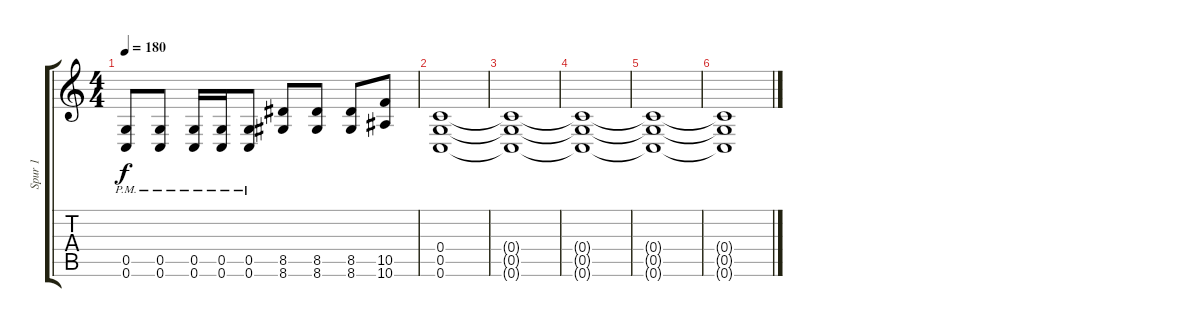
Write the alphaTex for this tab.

\track ("Spur 1" "Spur 1") {instrument distortionguitar}
\staff {score tabs}
\tuning (D4 A3 F3 C3 G2 C2) {hide}
\ts (4 4)
\tempo 180
\clef g2
\ks c
(0.5{pm} 0.6{pm}).8{dy f} (0.5{pm} 0.6{pm}).8 (0.5{pm} 0.6{pm}).16 (0.5{pm} 0.6{pm}).16 (0.5{pm} 0.6{pm}).8 (8.5 8.6).8 (8.5 8.6).8 (8.5 8.6).8 (10.5 10.6).8 |
(0.4 0.5 0.6).1 |
(0.4{t} 0.5{t} 0.6{t}).1 |
(0.4{t} 0.5{t} 0.6{t}).1 |
(0.4{t} 0.5{t} 0.6{t}).1 |
(0.4{t} 0.5{t} 0.6{t}).1
